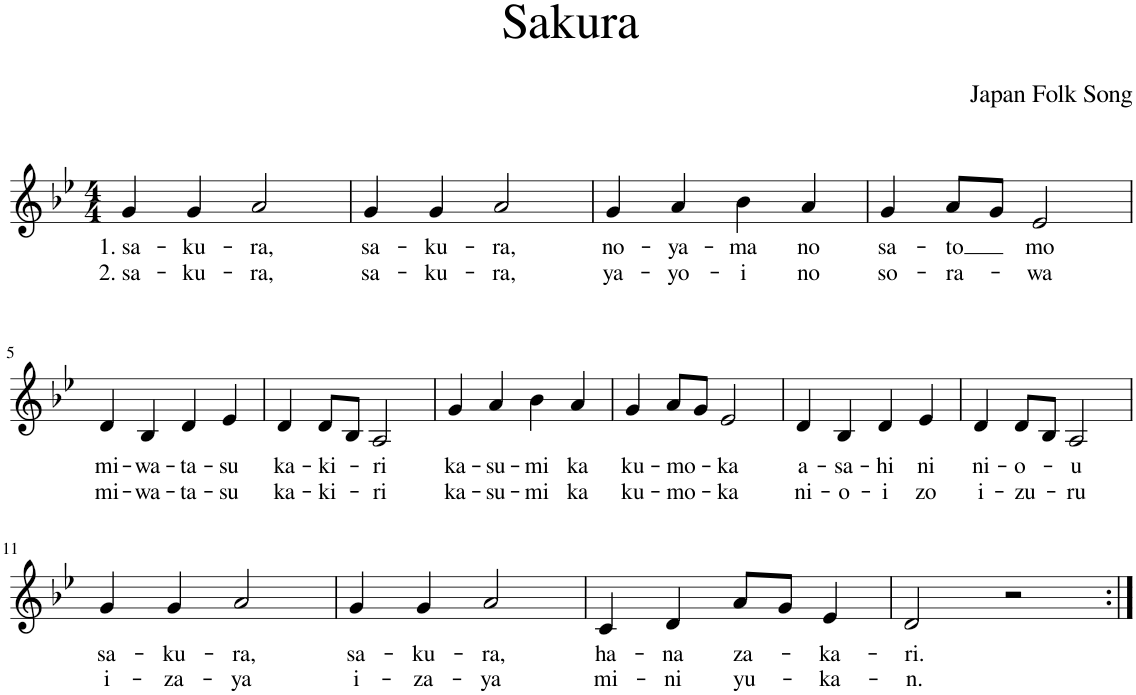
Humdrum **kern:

**kern	**text	**text
*part1	*part1	*part1
*staff1	*staff1	*staff1
*I"Soprano	*	*
*clefG2	*	*
*k[b-e-]	*	*
*M4/4	*	*
=1	=1	=1
!	!LO:LY:b	!LO:LY:b
4g/	1. sa-	2. sa-
!	!LO:LY:b	!LO:LY:b
4g/	-ku-	-ku-
!	!LO:LY:b	!LO:LY:b
2a/	-ra,	-ra,
=2	=2	=2
!	!LO:LY:b	!LO:LY:b
4g/	sa-	sa-
!	!LO:LY:b	!LO:LY:b
4g/	-ku-	-ku-
!	!LO:LY:b	!LO:LY:b
2a/	-ra,	-ra,
=3	=3	=3
!	!LO:LY:b	!LO:LY:b
4g/	no-	ya-
!	!LO:LY:b	!LO:LY:b
4a/	-ya-	-yo-
!	!LO:LY:b	!LO:LY:b
4b-\	-ma	-i
!	!LO:LY:b	!LO:LY:b
4a/	no	no
=4	=4	=4
!	!LO:LY:b	!LO:LY:b
4g/	sa-	so-
!	!LO:LY:b	!LO:LY:b
8a/L	-to	-ra-
8g/J	.	.
!	!LO:LY:b	!LO:LY:b
2e-/	mo	-wa
!!LO:LB:g=z
=5	=5	=5
!	!LO:LY:b	!LO:LY:b
4d/	mi-	mi-
!	!LO:LY:b	!LO:LY:b
4B-/	-wa-	-wa-
!	!LO:LY:b	!LO:LY:b
4d/	-ta-	-ta-
!	!LO:LY:b	!LO:LY:b
4e-/	-su	-su
=6	=6	=6
!	!LO:LY:b	!LO:LY:b
4d/	ka-	ka-
!	!LO:LY:b	!LO:LY:b
8d/L	-ki-	-ki-
8B-/J	.	.
!	!LO:LY:b	!LO:LY:b
2A/	-ri	-ri
=7	=7	=7
!	!LO:LY:b	!LO:LY:b
4g/	ka-	ka-
!	!LO:LY:b	!LO:LY:b
4a/	-su-	-su-
!	!LO:LY:b	!LO:LY:b
4b-\	-mi	-mi
!	!LO:LY:b	!LO:LY:b
4a/	ka	ka
=8	=8	=8
!	!LO:LY:b	!LO:LY:b
4g/	ku-	ku-
!	!LO:LY:b	!LO:LY:b
8a/L	-mo-	-mo-
8g/J	.	.
!	!LO:LY:b	!LO:LY:b
2e-/	-ka	-ka
=9	=9	=9
!	!LO:LY:b	!LO:LY:b
4d/	a-	ni-
!	!LO:LY:b	!LO:LY:b
4B-/	-sa-	-o-
!	!LO:LY:b	!LO:LY:b
4d/	-hi	-i
!	!LO:LY:b	!LO:LY:b
4e-/	ni	zo
=10	=10	=10
!	!LO:LY:b	!LO:LY:b
4d/	ni-	i-
!	!LO:LY:b	!LO:LY:b
8d/L	-o-	-zu-
8B-/J	.	.
!	!LO:LY:b	!LO:LY:b
2A/	-u	-ru
!!LO:LB:g=z
=11	=11	=11
!	!LO:LY:b	!LO:LY:b
4g/	sa-	i-
!	!LO:LY:b	!LO:LY:b
4g/	-ku-	-za-
!	!LO:LY:b	!LO:LY:b
2a/	-ra,	-ya
=12	=12	=12
!	!LO:LY:b	!LO:LY:b
4g/	sa-	i-
!	!LO:LY:b	!LO:LY:b
4g/	-ku-	-za-
!	!LO:LY:b	!LO:LY:b
2a/	-ra,	-ya
=13	=13	=13
!	!LO:LY:b	!LO:LY:b
4c/	ha-	mi-
!	!LO:LY:b	!LO:LY:b
4d/	-na	-ni
!	!LO:LY:b	!LO:LY:b
8a/L	za-	yu-
8g/J	.	.
!	!LO:LY:b	!LO:LY:b
4e-/	-ka-	-ka-
=14	=14	=14
!	!LO:LY:b	!LO:LY:b
2d/	-ri.	-n.
2r	.	.
=:|!	=:|!	=:|!
*-	*-	*-
